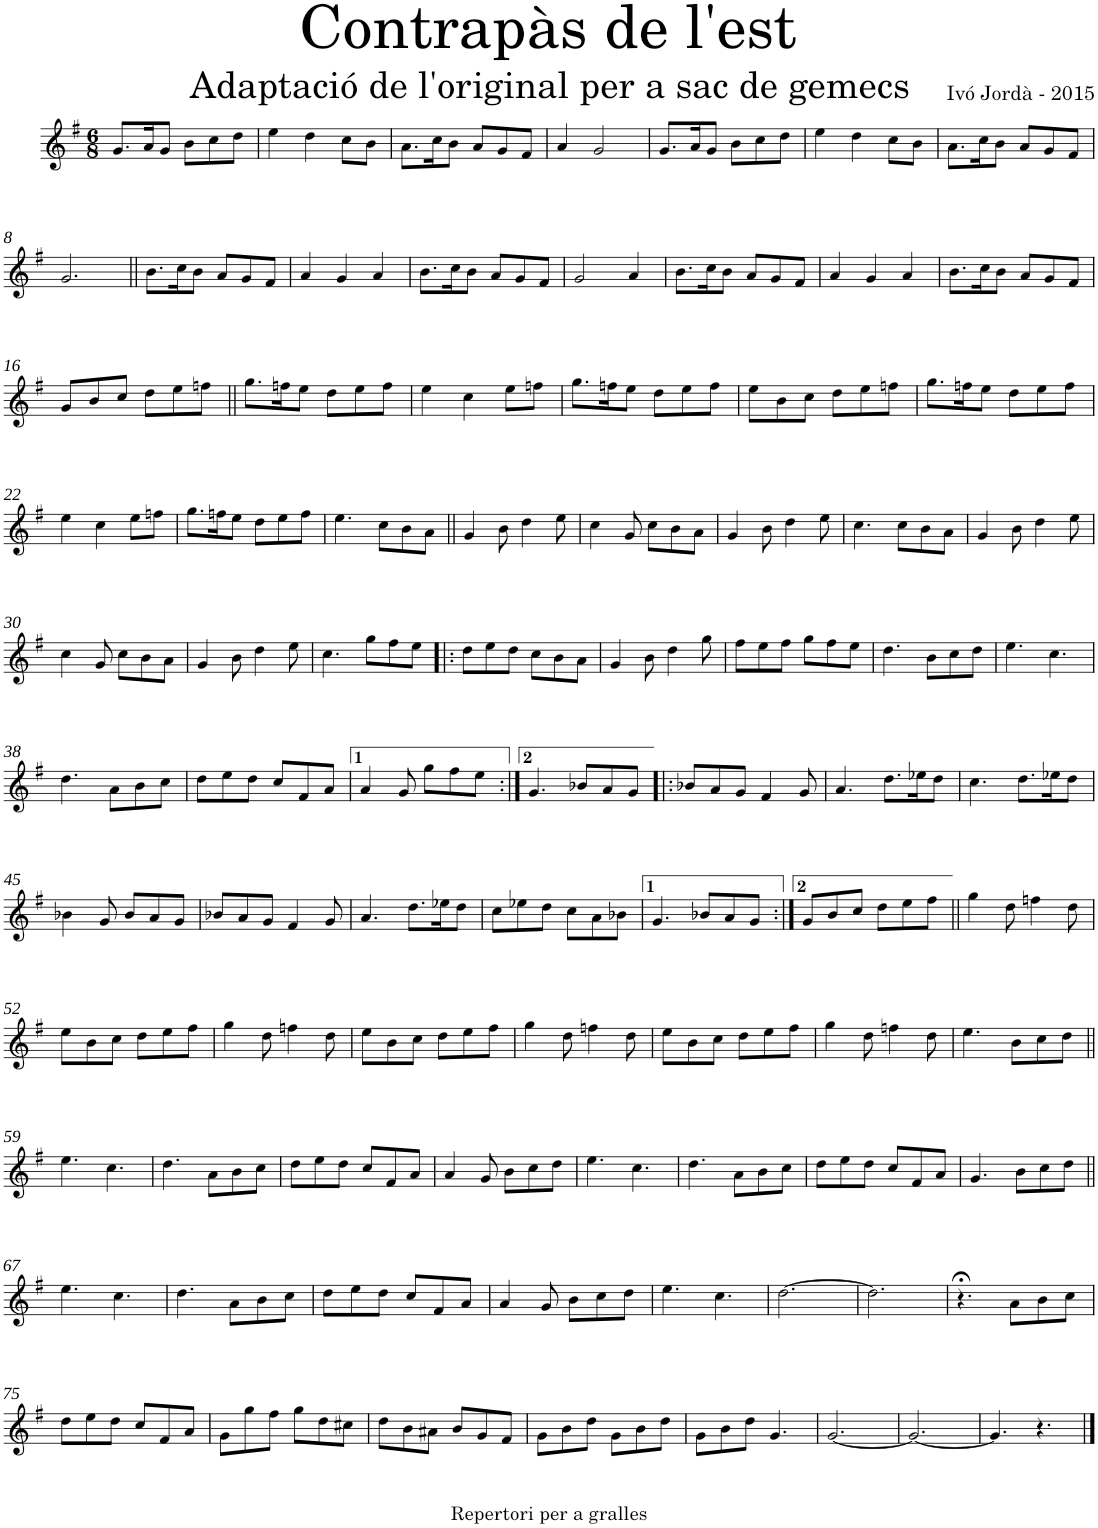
**kern
*part1
*staff1
*I"Gralla
*clefG2
*k[f#]
*G:
*M6/8
=1
8.g/L
16a/K
8g/J
8b\L
8cc\
8dd\J
=2
4ee\
4dd\
8cc\L
8b\J
=3
8.a\L
16cc\K
8b\J
8a/L
8g/
8f#/J
=4
4a/
2g/
=5
8.g/L
16a/K
8g/J
8b\L
8cc\
8dd\J
=6
4ee\
4dd\
8cc\L
8b\J
=7
8.a\L
16cc\K
8b\J
8a/L
8g/
8f#/J
!!LO:LB:g=z
=8
2.g/
=9||
8.b\L
16cc\K
8b\J
8a/L
8g/
8f#/J
=10
4a/
4g/
4a/
=11
8.b\L
16cc\K
8b\J
8a/L
8g/
8f#/J
=12
2g/
4a/
=13
8.b\L
16cc\K
8b\J
8a/L
8g/
8f#/J
=14
4a/
4g/
4a/
=15
8.b\L
16cc\K
8b\J
8a/L
8g/
8f#/J
!!LO:LB:g=z
=16
8g/L
8b/
8cc/J
8dd\L
8ee\
8ffn\J
=17||
8.gg\L
16ffn\K
8ee\J
8dd\L
8ee\
8ff\J
=18
4ee\
4cc\
8ee\L
8ffn\J
=19
8.gg\L
16ffn\K
8ee\J
8dd\L
8ee\
8ff\J
=20
8ee\L
8b\
8cc\J
8dd\L
8ee\
8ffn\J
=21
8.gg\L
16ffn\K
8ee\J
8dd\L
8ee\
8ff\J
!!LO:LB:g=z
=22
4ee\
4cc\
8ee\L
8ffn\J
=23
8.gg\L
16ffn\K
8ee\J
8dd\L
8ee\
8ff\J
=24
4.ee\
8cc\L
8b\
8a\J
=25||
4g/
8b\
4dd\
8ee\
=26
4cc\
8g/
8cc\L
8b\
8a\J
=27
4g/
8b\
4dd\
8ee\
=28
4.cc\
8cc\L
8b\
8a\J
=29
4g/
8b\
4dd\
8ee\
!!LO:LB:g=z
=30
4cc\
8g/
8cc\L
8b\
8a\J
=31
4g/
8b\
4dd\
8ee\
=32
4.cc\
8gg\L
8ff#\
8ee\J
=33!|:
8dd\L
8ee\
8dd\J
8cc\L
8b\
8a\J
=34
4g/
8b\
4dd\
8gg\
=35
8ff#\L
8ee\
8ff#\J
8gg\L
8ff#\
8ee\J
=36
4.dd\
8b\L
8cc\
8dd\J
=37
4.ee\
4.cc\
!!LO:LB:g=z
=38
4.dd\
8a\L
8b\
8cc\J
=39
8dd\L
8ee\
8dd\J
8cc/L
8f#/
8a/J
=40
4a/
8g/
8gg\L
8ff#\
8ee\J
=41:|!
4.g/
8b-X/L
8a/
8g/J
=42!|:
8b-X/L
8a/
8g/J
4f#/
8g/
=43
4.a/
8.dd\L
16ee-X\K
8dd\J
=44
4.cc\
8.dd\L
16ee-X\K
8dd\J
!!LO:LB:g=z
=45
4b-X\
8g/
8b-/L
8a/
8g/J
=46
8b-X/L
8a/
8g/J
4f#/
8g/
=47
4.a/
8.dd\L
16ee-X\K
8dd\J
=48
8cc\L
8ee-X\
8dd\J
8cc\L
8a\
8b-X\J
=49
4.g/
8b-X/L
8a/
8g/J
=50:|!
8g/L
8b/
8cc/J
8dd\L
8ee\
8ff#\J
=51||
4gg\
8dd\
4ffn\
8dd\
!!LO:LB:g=z
=52
8ee\L
8b\
8cc\J
8dd\L
8ee\
8ff#\J
=53
4gg\
8dd\
4ffn\
8dd\
=54
8ee\L
8b\
8cc\J
8dd\L
8ee\
8ff#\J
=55
4gg\
8dd\
4ffn\
8dd\
=56
8ee\L
8b\
8cc\J
8dd\L
8ee\
8ff#\J
=57
4gg\
8dd\
4ffn\
8dd\
=58
4.ee\
8b\L
8cc\
8dd\J
!!LO:LB:g=z
=59||
4.ee\
4.cc\
=60
4.dd\
8a\L
8b\
8cc\J
=61
8dd\L
8ee\
8dd\J
8cc/L
8f#/
8a/J
=62
4a/
8g/
8b\L
8cc\
8dd\J
=63
4.ee\
4.cc\
=64
4.dd\
8a\L
8b\
8cc\J
=65
8dd\L
8ee\
8dd\J
8cc/L
8f#/
8a/J
=66
4.g/
8b\L
8cc\
8dd\J
!!LO:LB:g=z
=67||
4.ee\
4.cc\
=68
4.dd\
8a\L
8b\
8cc\J
=69
8dd\L
8ee\
8dd\J
8cc/L
8f#/
8a/J
=70
4a/
8g/
8b\L
8cc\
8dd\J
=71
4.ee\
4.cc\
=72
[2.dd\
=73
2.dd\]
=74
4.r;<
8a\L
8b\
8cc\J
!!LO:LB:g=z
=75
8dd\L
8ee\
8dd\J
8cc/L
8f#/
8a/J
=76
8g\L
8gg\
8ff#\J
8gg\L
8dd\
8cc#X\J
=77
8dd\L
8b\
8a#X\J
8b/L
8g/
8f#/J
=78
8g\L
8b\
8dd\J
8g\L
8b\
8dd\J
=79
8g\L
8b\
8dd\J
4.g/
=80
[2.g/
=81
2.g/_
=82
4.g/]
4.r
==
*-
